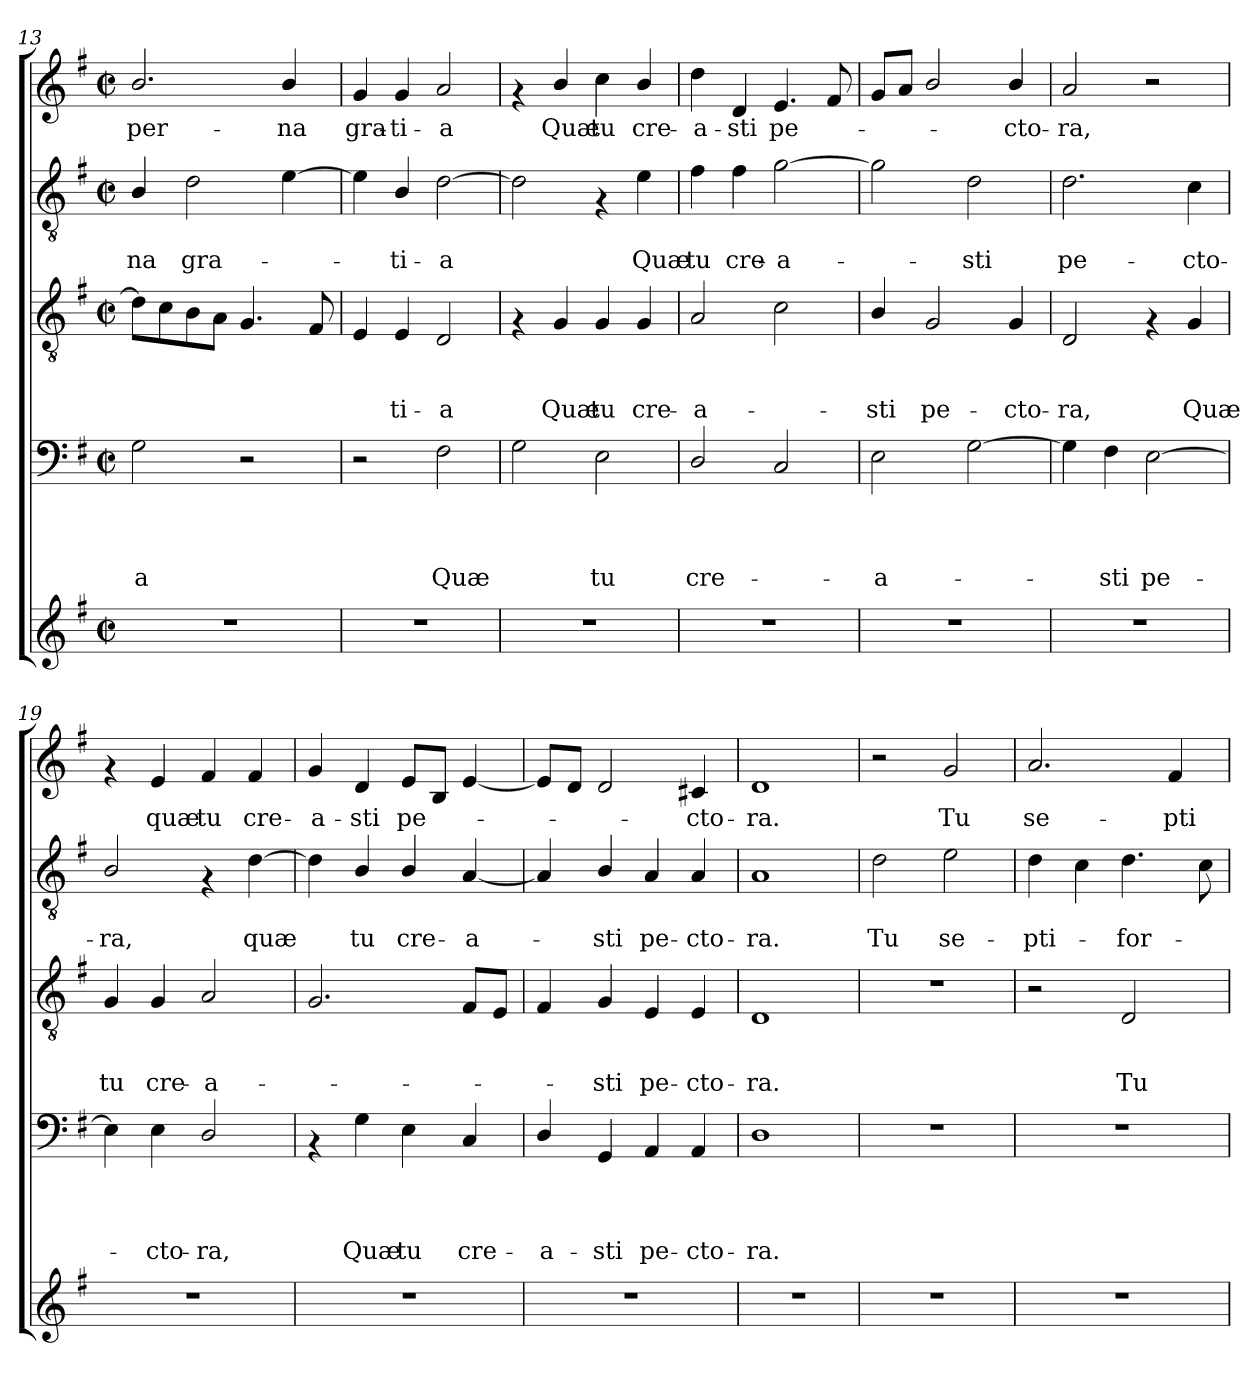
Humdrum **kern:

**kern	**kern	**text	**text	**text	**text	**kern	**text	**text	**text	**kern	**text	**text	**kern	**text
*part5	*part4	*part4	*part4	*part4	*part4	*part3	*part3	*part3	*part3	*part2	*part2	*part2	*part1	*part1
*staff5	*staff4	*staff4	*staff4	*staff4	*staff4	*staff3	*staff3	*staff3	*staff3	*staff2	*staff2	*staff2	*staff1	*staff1
*clefG2	*clefF4	*	*	*	*	*clefGv2	*	*	*	*clefGv2	*	*	*clefG2	*
*k[f#]	*k[f#]	*	*	*	*	*k[f#]	*	*	*	*k[f#]	*	*	*k[f#]	*
*G:	*G:	*	*	*	*	*G:	*	*	*	*G:	*	*	*G:	*
*M2/2	*M2/2	*	*	*	*	*M2/2	*	*	*	*M2/2	*	*	*M2/2	*
*met(c|)	*met(c|)	*	*	*	*	*met(c|)	*	*	*	*met(c|)	*	*	*met(c|)	*
=13	=13	=13	=13	=13	=13	=13	=13	=13	=13	=13	=13	=13	=13	=13
!	!	!	!	!	!LO:LY:b	!	!	!	!	!	!	!LO:LY:b	!	!LO:LY:b
1r	2G\	.	.	.	-a	8d\L]	.	.	.	4B/	.	-na	2.b/	-per-
.	.	.	.	.	.	8c\	.	.	.	.	.	.	.	.
!	!	!	!	!	!	!	!	!	!	!	!	!LO:LY:b	!	!
.	.	.	.	.	.	8B\	.	.	.	2d\	.	gra-	.	.
.	.	.	.	.	.	8A\J	.	.	.	.	.	.	.	.
.	2r	.	.	.	.	4.G/	.	.	.	.	.	.	.	.
!	!	!	!	!	!	!	!	!	!	!	!	!	!	!LO:LY:b
.	.	.	.	.	.	.	.	.	.	[>4e\	.	.	4b/	-na
.	.	.	.	.	.	8F#/	.	.	.	.	.	.	.	.
=14	=14	=14	=14	=14	=14	=14	=14	=14	=14	=14	=14	=14	=14	=14
!	!	!	!	!	!	!	!	!	!	!	!	!	!	!LO:LY:b
1r	2r	.	.	.	.	4E/	.	.	.	4e\]	.	.	4g/	gra-
!	!	!	!	!	!	!	!	!	!LO:LY:b	!	!	!LO:LY:b	!	!LO:LY:b
.	.	.	.	.	.	4E/	.	.	-ti-	4B/	.	-ti-	4g/	-ti-
!	!	!	!	!	!LO:LY:b	!	!	!	!LO:LY:b	!	!	!LO:LY:b	!	!LO:LY:b
.	2F#\	.	.	.	Quæ	2D/	.	.	-a	[>2d\	.	-a	2a/	-a
=15	=15	=15	=15	=15	=15	=15	=15	=15	=15	=15	=15	=15	=15	=15
1r	2G\	.	.	.	.	4rF	.	.	.	2d\]	.	.	4rf	.
!	!	!	!	!	!	!	!	!	!LO:LY:b	!	!	!	!	!LO:LY:b
.	.	.	.	.	.	4G/	.	.	Quæ	.	.	.	4b/	Quæ
!	!	!	!	!	!LO:LY:b	!	!	!	!LO:LY:b	!	!	!	!	!LO:LY:b
.	2E\	.	.	.	tu	4G/	.	.	tu	4rF	.	.	4cc\	tu
!	!	!	!	!	!	!	!	!	!LO:LY:b	!	!	!LO:LY:b	!	!LO:LY:b
.	.	.	.	.	.	4G/	.	.	cre-	4e\	.	Quæ	4b/	cre-
!!LO:PB:g=z
=16	=16	=16	=16	=16	=16	=16	=16	=16	=16	=16	=16	=16	=16	=16
!	!	!	!	!	!LO:LY:b	!	!	!	!LO:LY:b	!	!	!LO:LY:b	!	!LO:LY:b
1r	2D/	.	.	.	cre-	2A/	.	.	-a-	4f#\	.	tu	4dd\	-a-
!	!	!	!	!	!	!	!	!	!	!	!	!LO:LY:b	!	!LO:LY:b
.	.	.	.	.	.	.	.	.	.	4f#\	.	cre-	4d/	-sti
!	!	!	!	!	!	!	!	!	!	!	!	!LO:LY:b	!	!LO:LY:b
.	2C/	.	.	.	.	2c\	.	.	.	[>2g\	.	-a-	4.e/	pe-
.	.	.	.	.	.	.	.	.	.	.	.	.	8f#/	.
=17	=17	=17	=17	=17	=17	=17	=17	=17	=17	=17	=17	=17	=17	=17
!	!	!	!	!	!LO:LY:b	!	!	!	!LO:LY:b	!	!	!	!	!
1r	2E\	.	.	.	-a-	4B/	.	.	-sti	2g\]	.	.	8g/L	.
.	.	.	.	.	.	.	.	.	.	.	.	.	8a/J	.
!	!	!	!	!	!	!	!	!	!LO:LY:b	!	!	!	!	!
.	.	.	.	.	.	2G/	.	.	pe-	.	.	.	2b/	.
!	!	!	!	!	!	!	!	!	!	!	!	!LO:LY:b	!	!
.	[>2G\	.	.	.	.	.	.	.	.	2d\	.	-sti	.	.
!	!	!	!	!	!	!	!	!	!LO:LY:b	!	!	!	!	!LO:LY:b
.	.	.	.	.	.	4G/	.	.	-cto-	.	.	.	4b/	-cto-
=18	=18	=18	=18	=18	=18	=18	=18	=18	=18	=18	=18	=18	=18	=18
!	!	!	!	!	!	!	!	!	!LO:LY:b	!	!	!LO:LY:b	!	!LO:LY:b
1r	4G\]	.	.	.	.	2D/	.	.	-ra,	2.d\	.	pe-	2a/	-ra,
!	!	!	!	!	!LO:LY:b	!	!	!	!	!	!	!	!	!
.	4F#\	.	.	.	-sti	.	.	.	.	.	.	.	.	.
!	!	!	!	!	!LO:LY:b	!	!	!	!	!	!	!	!	!
.	[>2E\	.	.	.	pe-	4rF	.	.	.	.	.	.	2r	.
!	!	!	!	!	!	!	!	!	!LO:LY:b	!	!	!LO:LY:b	!	!
.	.	.	.	.	.	4G/	.	.	Quæ	4c\	.	-cto-	.	.
=19	=19	=19	=19	=19	=19	=19	=19	=19	=19	=19	=19	=19	=19	=19
!	!	!	!	!	!	!	!	!	!LO:LY:b	!	!	!LO:LY:b	!	!
1r	4E\]	.	.	.	.	4G/	.	.	tu	2B/	.	-ra,	4rf	.
!	!	!	!	!	!LO:LY:b	!	!	!	!LO:LY:b	!	!	!	!	!LO:LY:b
.	4E\	.	.	.	-cto-	4G/	.	.	cre-	.	.	.	4e/	quæ
!	!	!	!	!	!LO:LY:b	!	!	!	!LO:LY:b	!	!	!	!	!LO:LY:b
.	2D/	.	.	.	-ra,	2A/	.	.	-a-	4rF	.	.	4f#/	tu
!	!	!	!	!	!	!	!	!	!	!	!	!LO:LY:b	!	!LO:LY:b
.	.	.	.	.	.	.	.	.	.	[>4d\	.	quæ	4f#/	cre-
=20	=20	=20	=20	=20	=20	=20	=20	=20	=20	=20	=20	=20	=20	=20
!	!	!	!	!	!	!	!	!	!	!	!	!	!	!LO:LY:b
1r	4rAA	.	.	.	.	2.G/	.	.	.	4d\]	.	.	4g/	-a-
!	!	!	!	!	!LO:LY:b	!	!	!	!	!	!	!LO:LY:b	!	!LO:LY:b
.	4G\	.	.	.	Quæ	.	.	.	.	4B/	.	tu	4d/	-sti
!	!	!	!	!	!LO:LY:b	!	!	!	!	!	!	!LO:LY:b	!	!LO:LY:b
.	4E\	.	.	.	tu	.	.	.	.	4B/	.	cre-	8e/L	pe-
.	.	.	.	.	.	.	.	.	.	.	.	.	8B/J	.
!	!	!	!	!	!LO:LY:b	!	!	!	!	!	!	!LO:LY:b	!	!
.	4C/	.	.	.	cre-	8F#/L	.	.	.	[<4A/	.	-a-	[<4e/	.
.	.	.	.	.	.	8E/J	.	.	.	.	.	.	.	.
=21	=21	=21	=21	=21	=21	=21	=21	=21	=21	=21	=21	=21	=21	=21
!	!	!	!	!	!LO:LY:b	!	!	!	!	!	!	!	!	!
1r	4D/	.	.	.	-a-	4F#/	.	.	.	4A/]	.	.	8e/L]	.
.	.	.	.	.	.	.	.	.	.	.	.	.	8d/J	.
!	!	!	!	!	!LO:LY:b	!	!	!	!LO:LY:b	!	!	!LO:LY:b	!	!
.	4GG/	.	.	.	-sti	4G/	.	.	-sti	4B/	.	-sti	2d/	.
!	!	!	!	!	!LO:LY:b	!	!	!	!LO:LY:b	!	!	!LO:LY:b	!	!
.	4AA/	.	.	.	pe-	4E/	.	.	pe-	4A/	.	pe-	.	.
!	!	!	!	!	!LO:LY:b	!	!	!	!LO:LY:b	!	!	!LO:LY:b	!	!LO:LY:b
.	4AA/	.	.	.	-cto-	4E/	.	.	-cto-	4A/	.	-cto-	4c#X/	-cto-
=22	=22	=22	=22	=22	=22	=22	=22	=22	=22	=22	=22	=22	=22	=22
!	!	!	!	!	!LO:LY:b	!	!	!	!LO:LY:b	!	!	!LO:LY:b	!	!LO:LY:b
1r	1D	.	.	.	-ra.	1D	.	.	-ra.	1A	.	-ra.	1d	-ra.
!!LO:LB:g=z
=23	=23	=23	=23	=23	=23	=23	=23	=23	=23	=23	=23	=23	=23	=23
!	!	!	!	!	!	!	!	!	!	!	!	!LO:LY:b	!	!
1r	1r	.	.	.	.	1r	.	.	.	2d\	.	Tu	2r	.
!	!	!	!	!	!	!	!	!	!	!	!	!LO:LY:b	!	!LO:LY:b
.	.	.	.	.	.	.	.	.	.	2e\	.	se-	2g/	Tu
=24	=24	=24	=24	=24	=24	=24	=24	=24	=24	=24	=24	=24	=24	=24
!	!	!	!	!	!	!	!	!	!	!	!	!LO:LY:b	!	!LO:LY:b
1r	1r	.	.	.	.	2r	.	.	.	4d\	.	-pti-	2.a/	se-
.	.	.	.	.	.	.	.	.	.	4c\	.	.	.	.
!	!	!	!	!	!	!	!	!	!LO:LY:b	!	!	!LO:LY:b	!	!
.	.	.	.	.	.	2D/	.	.	Tu	4.d\	.	-for-	.	.
!	!	!	!	!	!	!	!	!	!	!	!	!	!	!LO:LY:b
.	.	.	.	.	.	.	.	.	.	.	.	.	4f#/	-pti-
.	.	.	.	.	.	.	.	.	.	8c\	.	.	.	.
=	=	=	=	=	=	=	=	=	=	=	=	=	=	=
*-	*-	*-	*-	*-	*-	*-	*-	*-	*-	*-	*-	*-	*-	*-
